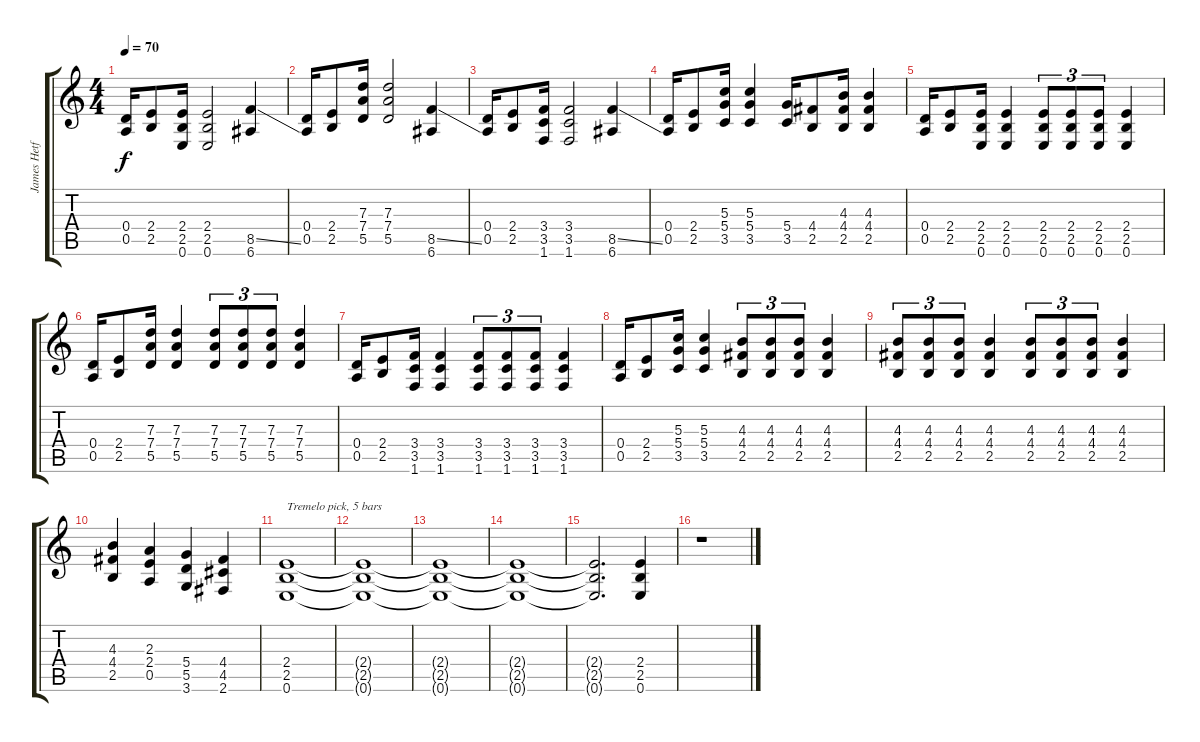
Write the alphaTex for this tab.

\track ("James Hetfield" "James Hetf") {instrument distortionguitar}
\staff {score tabs}
\tuning (E4 B3 G3 D3 A2 E2) {hide}
\ts (4 4)
\tempo 70
\clef g2
\ks c
(0.4 0.5).16{dy f} (2.4 2.5).8 (2.4 2.5 0.6).16 (2.4 2.5 0.6).2 (8.5{ss} 6.6).4 |
(0.4 0.5).16 (2.4 2.5).8 (7.3 7.4 5.5).16 (7.3 7.4 5.5).2 (8.5{ss} 6.6).4 |
(0.4 0.5).16 (2.4 2.5).8 (3.4 3.5 1.6).16 (3.4 3.5 1.6).2 (8.5{ss} 6.6).4 |
(0.4 0.5).16 (2.4 2.5).8 (5.3 5.4 3.5).16 (5.3 5.4 3.5).4 (5.4 3.5).16 (4.4 2.5).8 (4.3 4.4 2.5).16 (4.3 4.4 2.5).4 |
(0.4 0.5).16 (2.4 2.5).8 (2.4 2.5 0.6).16 (2.4 2.5 0.6).4 (2.4 2.5 0.6).8{tu (3 2)} (2.4 2.5 0.6).8{tu (3 2)} (2.4 2.5 0.6).8{tu (3 2)} (2.4 2.5 0.6).4 |
(0.4 0.5).16 (2.4 2.5).8 (7.3 7.4 5.5).16 (7.3 7.4 5.5).4 (7.3 7.4 5.5).8{tu (3 2)} (7.3 7.4 5.5).8{tu (3 2)} (7.3 7.4 5.5).8{tu (3 2)} (7.3 7.4 5.5).4 |
(0.4 0.5).16 (2.4 2.5).8 (3.4 3.5 1.6).16 (3.4 3.5 1.6).4 (3.4 3.5 1.6).8{tu (3 2)} (3.4 3.5 1.6).8{tu (3 2)} (3.4 3.5 1.6).8{tu (3 2)} (3.4 3.5 1.6).4 |
(0.4 0.5).16 (2.4 2.5).8 (5.3 5.4 3.5).16 (5.3 5.4 3.5).4 (4.3 4.4 2.5).8{tu (3 2)} (4.3 4.4 2.5).8{tu (3 2)} (4.3 4.4 2.5).8{tu (3 2)} (4.3 4.4 2.5).4 |
(4.3 4.4 2.5).8{tu (3 2)} (4.3 4.4 2.5).8{tu (3 2)} (4.3 4.4 2.5).8{tu (3 2)} (4.3 4.4 2.5).4 (4.3 4.4 2.5).8{tu (3 2)} (4.3 4.4 2.5).8{tu (3 2)} (4.3 4.4 2.5).8{tu (3 2)} (4.3 4.4 2.5).4 |
(4.3 4.4 2.5).4 (2.3 2.4 0.5).4 (5.4 5.5 3.6).4 (4.4 4.5 2.6).4 |
(2.4 2.5 0.6).1{txt "Tremelo pick, 5 bars"} |
(2.4{t} 2.5{t} 0.6{t}).1 |
(2.4{t} 2.5{t} 0.6{t}).1 |
(2.4{t} 2.5{t} 0.6{t}).1 |
(2.4{t} 2.5{t} 0.6{t}).2{d} (2.4 2.5 0.6).4 |
r.1
